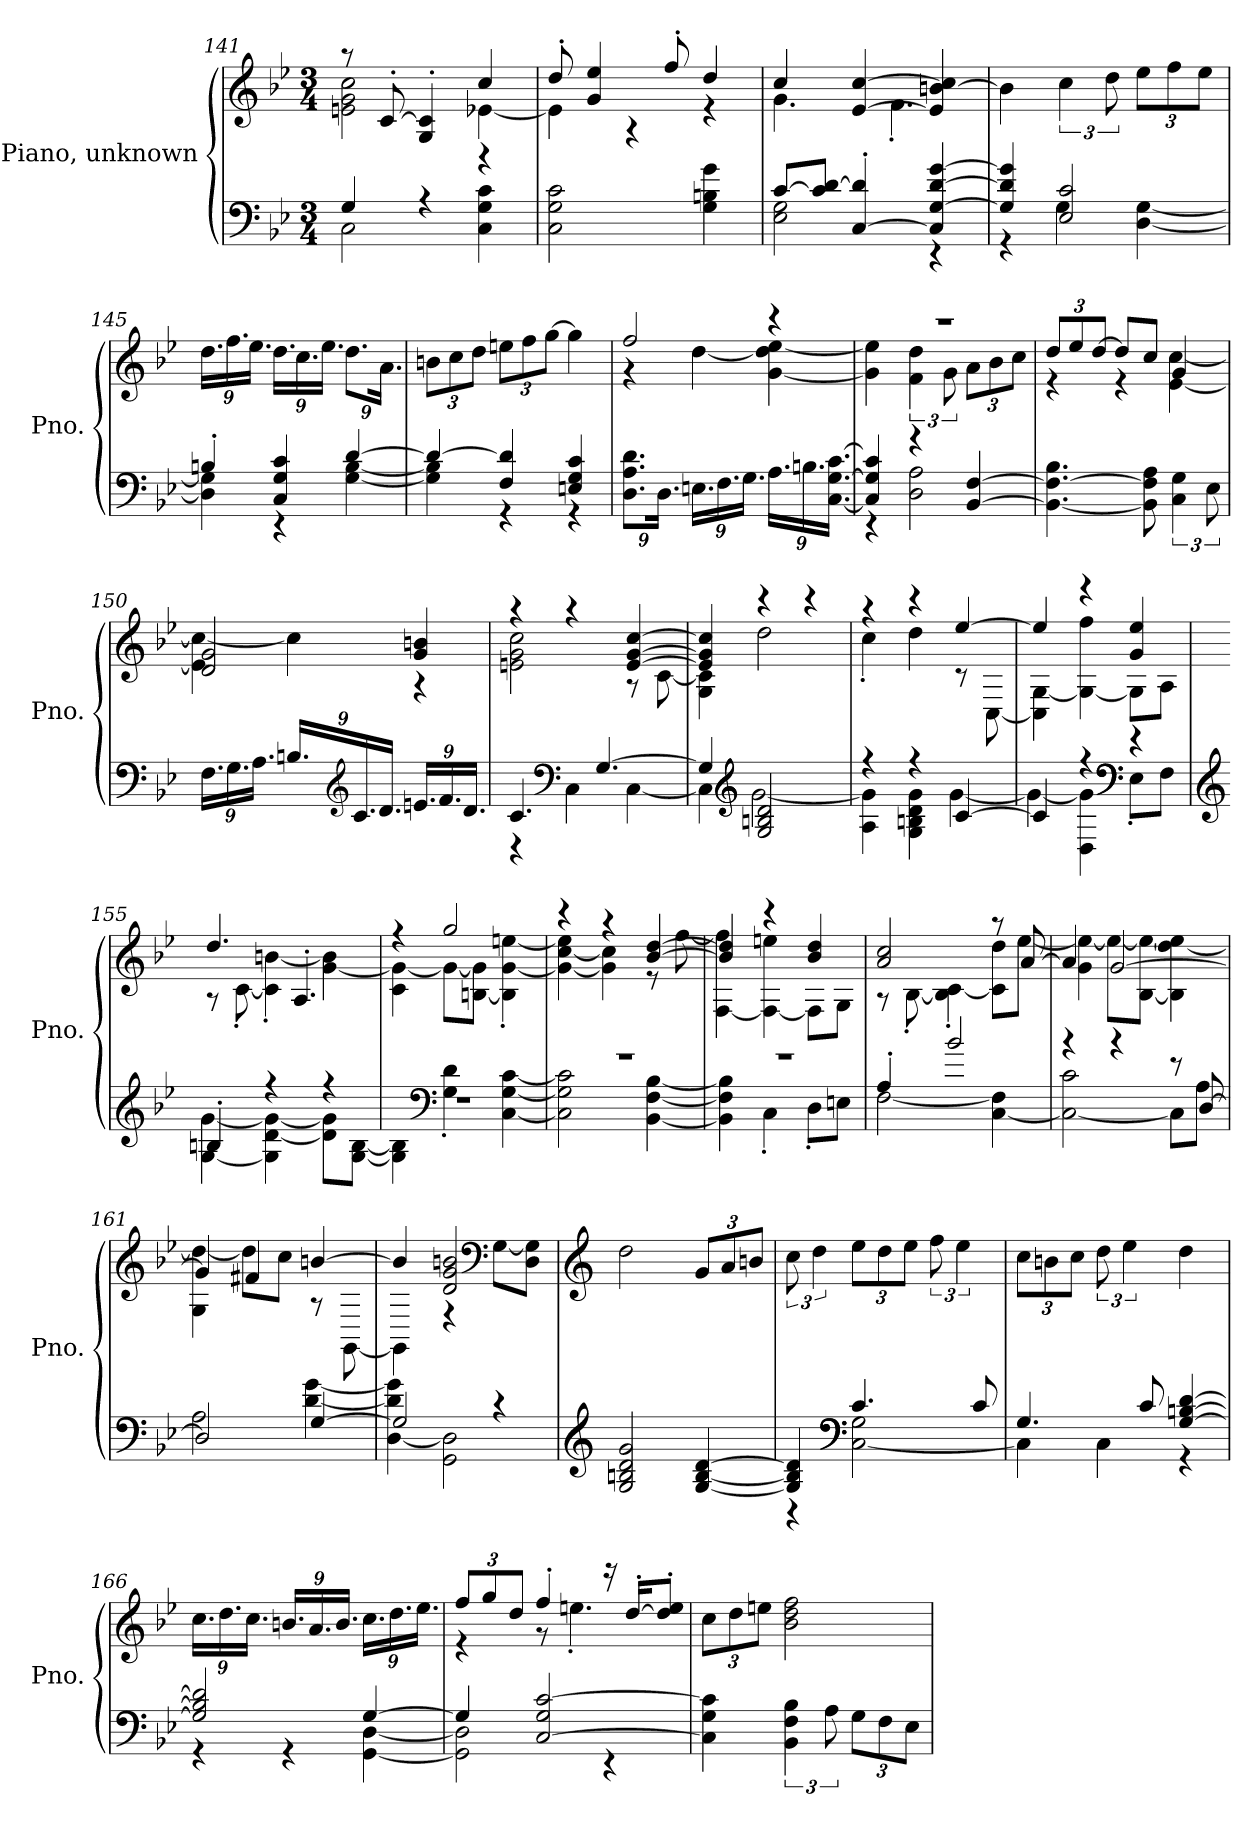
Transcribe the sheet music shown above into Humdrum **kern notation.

**kern	**kern
*part1	*part1
*staff2	*staff1
*I"Piano, unknown	*
*I'Pno.	*
*clefF4	*clefG2
*k[b-e-]	*k[b-e-]
*M3/4	*M3/4
=141	=141
*^	*^
4G/	2C\	8r	2en\ 2g\ 2cc\
.	.	[8c'/	.
4r	.	4G/' 4c/]'	.
4r	4C\ 4G\ 4c\	4cc/	[4e-X\
*v	*v	*	*
=142	=142	=142
2C\ 2G\ 2c\	8dd'/	4e-\]
.	4g/ 4ee-/	.
.	.	4r
.	8ff'/	.
4G\ 4Bn\ 4g\	4dd/	4r
=143	=143	=143
*^	*	*
[8c/L	2E-\ 2G\	4cc/	4.g\
8c/] [8d/J	.	.	.
[4C/' 4d/]'	.	[4e-/ [4cc/	.
.	.	.	4.f'\
4C/] [4G/ [4d/ [4g/	4r	4e-/] [4bn/ 4cc/]	.
*	*	*v	*v
=144	=144	=144
4G/] 4d/] 4g/]	4r	4b\]
2E-/ 2c/	4G\	6cc\
.	.	12dd\
*	*	*Xbrackettup
.	[4D\ [4G\	12ee-\L
.	.	12ff\
.	.	12ee-\J
!!LO:LB:g=z
=145	=145	=145
4Bn'/	4D\] 4G\]	18.dd\LL
.	.	18.ff\
.	.	18.ee-\JJ
4C/ 4G/ 4c/	4r	18.dd\LL
.	.	18.cc\
.	.	18.ee-\JJ
[4d/	[4G\ [4B\	9.dd\L
.	.	18.a\Jk
=146	=146	=146
4d/_	4G\] 4B\]	12bn\L
.	.	12cc\
.	.	12dd\J
4F/ 4d/]	4r	12een\L
.	.	12ff\
.	.	[12gg\J
4En/ 4G/ 4c/	4r	4gg\]
*v	*v	*
=147	=147
*Xbrackettup	*
*	*^
9.D\ 9.A\ 9.d\L	2ff/	4r
18.D\Jk	.	.
18.En\LL	.	[4dd\
18.F\	.	.
18.G\JJ	.	.
18.A\LL	4r	[4g\ 4dd\] [4ee-\
18.Bn\	.	.
[18.C\ [18.G\ [18.c\JJ	.	.
=148	=148	=148
*^	*	*
4C/] 4G/] 4c/]	4r	2.r	4g\] 4ee-\]
*	*	*	*brackettup
4r	2D\ 2A\	.	6f\ 6dd\
.	.	.	12g\
*	*	*	*Xbrackettup
[4BB-/ [4F/	.	.	12a\L
.	.	.	12b-\
.	.	.	12cc\J
*v	*v	*	*
!!LO:LB:g=z	!!
=149	=149	=149
4.BB-\_ 4.F\_ 4.B-\	12dd/L	4r
.	12ee-/	.
.	[12dd/J	.
.	8dd/L]	4r
8BB-\] 8F\] 8A\	8cc/J	.
*brackettup	*	*
6C\ 6G\	4g/	[4e-\ [4cc\
12E-\	.	.
=150	=150	=150
*Xbrackettup	*	*
18.F\LL	2d/ 2g/	4e-\] 4cc\_
18.G\	.	.
18.A\JJ	.	.
18.Bn/LL	.	4cc\]
*clefG2	*	*
18.c/	.	.
18.d/JJ	.	.
18.en/LL	4g/ 4bn/	4r
18.f/	.	.
18.d/JJ	.	.
=151	=151	=151
*^	*	*
4.c/	4r	4r	2en\ 2g\ 2cc\
*clefF4	*	*	*
.	4C\	4r	.
[4.G/	.	.	.
.	[4C\	[4e/ [4g/ [4cc/	8r
.	.	.	[8c\
=152	=152	=152	=152
4G/]	4C\]	4e/] 4g/] 4cc/]	4G\ 4c\]
*clefG2	*	*	*
2G/ 2Bn/ 2d/	[2g\	4r	2dd\
.	.	4r	.
!!LO:LB:g=z	!!
=153	=153	=153	=153
4r	4A\ 4g\]	4r	4cc'\
4r	4G\ 4Bn\ 4d\ 4g\	4r	4dd\
[4c/	[4g\	[4ee-/	8r
.	.	.	[8C\
=154	=154	=154	=154
4c/]	4g\_	4ee-/]	4C\] [4G\
4r	4D\ 4g\]	4r	4G\_ 4ff\
*clefF4	*	*	*
4r	8E-'\L	4g/ 4ee-/	8G\L]
.	8F\J	.	8A\J
=155	=155	=155	=155
*clefG2	*	*	*
4Bn'/	[4G\ [4g\	4.dd/	8r
.	.	.	[8c'\
4r	4G\] [4d\ 4g\_	.	4c\]' [4bn\'
.	.	4.A'/	.
4r	8d\] 8g\]L	.	[4g\ 4b\]
.	[8G\ [8B\J	.	.
=156	=156	=156	=156
2.r	4G\] 4B\]	4r	4c\ 4g\_
*clefF4	*	*	*
.	4G\' 4d\'	2gg/	8g\L_
.	.	.	[8Bn\ 8g\]J
.	[4C\ [4G\ [4c\	.	4B\]' [4g\' [4een\'
=157	=157	=157	=157
2.r	2C\] 2G\] 2c\]	4r	4g\_ [4cc\ 4ee\]
.	.	4r	4g\] 4cc\]
.	[4BB-\ [4F\ [4B-\	[4b-/ [4dd/	8r
.	.	.	[8ff\
!!LO:LB:g=z	!!
=158	=158	=158	=158
2.r	4BB-\] 4F\] 4B-\]	4b-/] 4dd/]	[4F\ 4ff\]
.	4C'\	4r	4F\_ 4een\
.	8D'\L	4b-/ 4dd/	8F\L]
.	8En\J	.	8G\J
=159	=159	=159	=159
4A'/	[2F\	2a/ 2cc/	8r
.	.	.	[8B-'\
2b-/	.	.	4B-\]' [4c\'
.	[4C\ 4F\]	8r	8c\] 8dd\L
.	.	[8a/	[8ee-\J
=160	=160	=160	=160
4r	2C\_ 2c\	4a/]	4g\ 4ee-\_
4r	.	[2g/	8ee-\L_
.	.	.	[8B-\ 8ee-\_J
8r	8C\L]	.	4B-\] [4dd\ 4ee-\]
[8D/	8A\J	.	.
=161	=161	=161	=161
2D/]	2A\	4g/]	4G\ 4dd\_
.	.	4f#X/	8dd\L]
.	.	.	8cc\J
[4G/	[4d\ [4g\	[4bn/	8r
.	.	.	[8GG\
=162	=162	=162	=162
2G/]	[4D\ 4d\] 4g\]	4b/]	4GG\]
.	2GG\ 2D\]	2d/ 2g/ 2bn/	4r
*	*	*clefF4	*
4r	.	.	[8G\L
.	.	.	8D\ 8G\]J
*v	*v	*	*
*	*v	*v
!!LO:PB:g=z
=163	=163
*clefG2	*clefG2
2G/ 2Bn/ 2d/ 2g/	2dd\
[4G/ [4B/ [4d/	12g/L
.	12a/
.	12bn/J
=164	=164
*^	*
*	*	*brackettup
4G/] 4B/] 4d/]	4r	12cc\
.	.	6dd\
*clefF4	*	*
*	*	*Xbrackettup
4.c/	[2C\ 2G\	12ee-\L
.	.	12dd\
.	.	12ee-\J
*	*	*brackettup
.	.	12ff\
.	.	6ee-\
8c/	.	.
=165	=165	=165
*	*	*Xbrackettup
4.G/	4C\]	12cc\L
.	.	12bn\
.	.	12cc\J
*	*	*brackettup
.	4C\	12dd\
.	.	6ee-\
8c/	.	.
[4G/ [4Bn/ [4d/	4r	4dd\
=166	=166	=166
*	*	*Xbrackettup
2G/] 2B/] 2d/]	4r	18.cc\LL
.	.	18.dd\
.	.	18.cc\JJ
.	4r	18.bn/LL
.	.	18.a/
.	.	18.b/JJ
[4G/	[4GG\ [4D\	18.cc\LL
.	.	18.dd\
.	.	18.ee-\JJ
!!LO:LB:g=z
=167	=167	=167
*	*	*^
4G/]	2GG\] 2D\]	12ff/L	4r
.	.	12gg/	.
.	.	12dd/J	.
[2C/ 2G/ [2c/	.	4ff'/	8r
.	.	.	4.een'\
.	4r	16r	.
.	.	[16dd'/KL	.
.	.	8dd/]' 8ee/'J	.
*v	*v	*	*
*	*v	*v
=168	=168
4C\] 4G\ 4c\]	12cc\L
.	12dd\
.	12een\J
*brackettup	*
6BB-\ 6F\ 6B-\	2b-\ 2dd\ 2ff\
12A\	.
*Xbrackettup	*
12G\L	.
12F\	.
12E-\J	.
=	=
*-	*-
